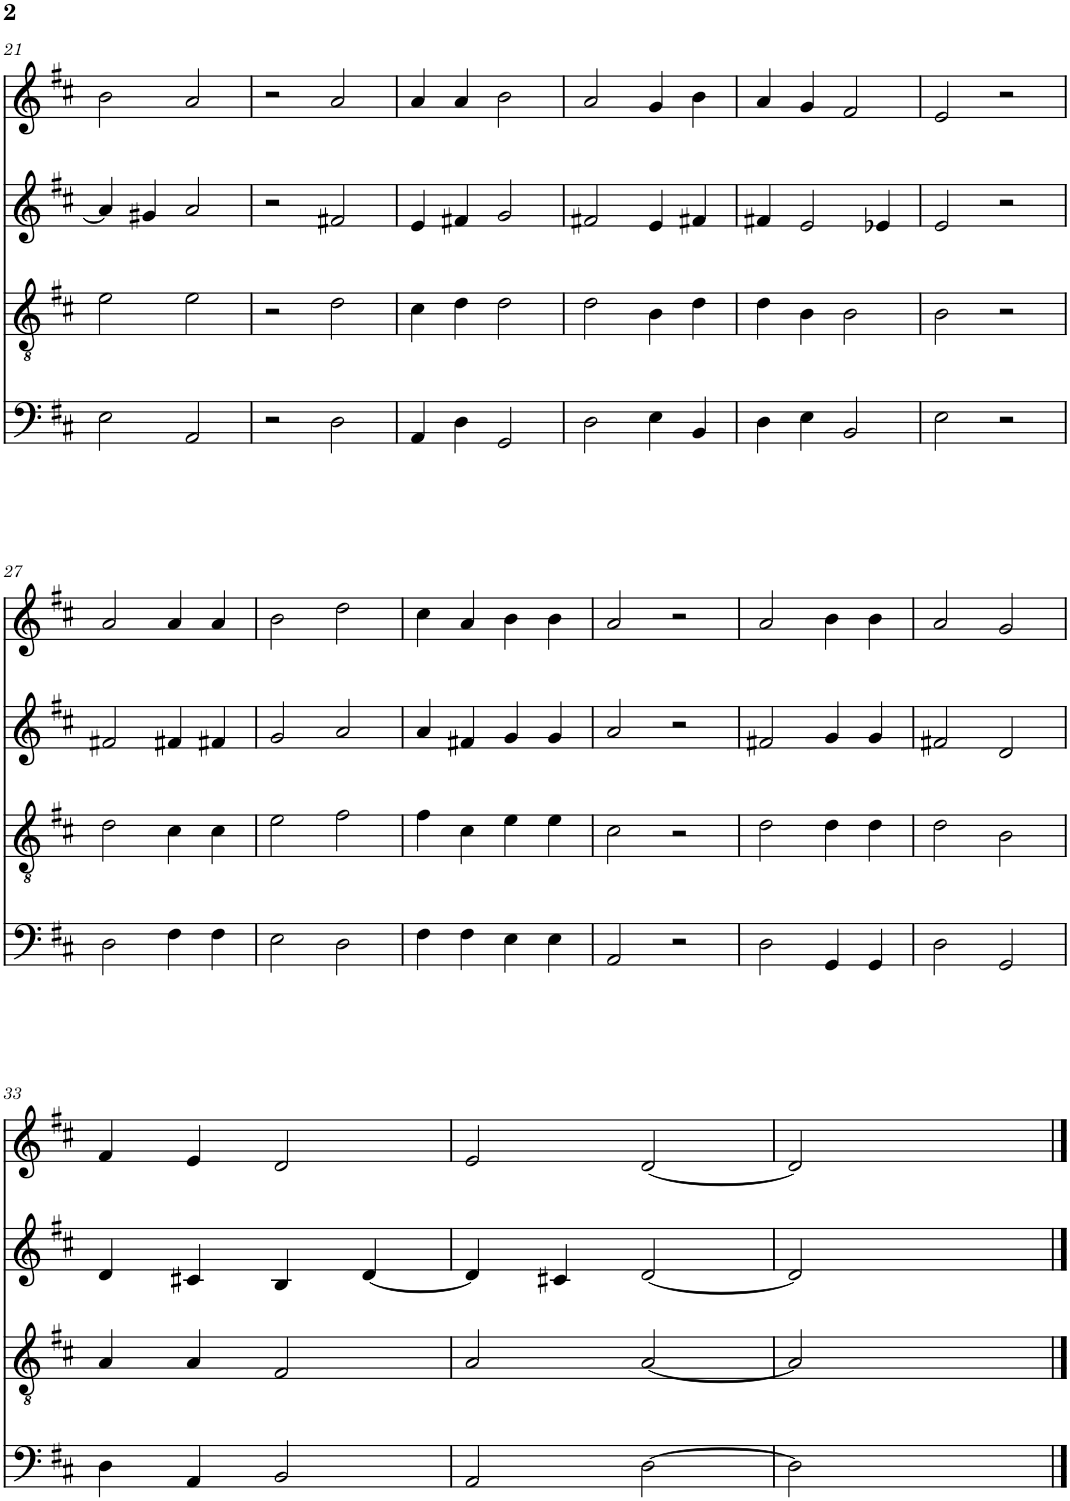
**kern	**kern	**kern	**kern
*part4	*part3	*part2	*part1
*staff4	*staff3	*staff2	*staff1
*I"Piano	*I"Piano	*I"Piano	*I"Piano
*I'Pno	*I'Pno	*I'Pno	*I'Pno
!!LO:PB:g=z
*clefF4	*clefGv2	*clefG2	*clefG2
*k[f#c#]	*k[f#c#]	*k[f#c#]	*k[f#c#]
*M4/4	*M4/4	*M4/4	*M4/4
=21	=21	=21	=21
2E\	2e\	4a/]	2b\
.	.	4g#X/	.
2AA/	2e\	2a/	2a/
=22	=22	=22	=22
2r	2r	2r	2r
2D\	2d\	2f#X/	2a/
=23	=23	=23	=23
4AA/	4c#\	4e/	4a/
4D\	4d\	4f#X/	4a/
2GG/	2d\	2g/	2b\
=24	=24	=24	=24
2D\	2d\	2f#X/	2a/
4E\	4B\	4e/	4g/
4BB/	4d\	4f#X/	4b\
=25	=25	=25	=25
4D\	4d\	4f#X/	4a/
4E\	4B\	2e/	4g/
2BB/	2B\	.	2f#/
.	.	4e-X/	.
=26	=26	=26	=26
2E\	2B\	2e/	2e/
2r	2r	2r	2r
!!LO:LB:g=z
=27	=27	=27	=27
2D\	2d\	2f#X/	2a/
4F#\	4c#\	4f#X/	4a/
4F#\	4c#\	4f#X/	4a/
=28	=28	=28	=28
2E\	2e\	2g/	2b\
2D\	2f#\	2a/	2dd\
=29	=29	=29	=29
4F#\	4f#\	4a/	4cc#\
4F#\	4c#\	4f#X/	4a/
4E\	4e\	4g/	4b\
4E\	4e\	4g/	4b\
=30	=30	=30	=30
2AA/	2c#\	2a/	2a/
2r	2r	2r	2r
=31	=31	=31	=31
2D\	2d\	2f#X/	2a/
4GG/	4d\	4g/	4b\
4GG/	4d\	4g/	4b\
=32	=32	=32	=32
2D\	2d\	2f#X/	2a/
2GG/	2B\	2d/	2g/
!!LO:LB:g=z
=33	=33	=33	=33
4D\	4A/	4d/	4f#/
4AA/	4A/	4c#X/	4e/
2BB/	2F#/	4B/	2d/
.	.	[4d/	.
=34	=34	=34	=34
2AA/	2A/	4d/]	2e/
.	.	4c#X/	.
[2D\	[2A/	[2d/	[2d/
=35	=35	=35	=35
2D\]	2A/]	2d/]	2d/]
2ryy	2ryy	2ryy	2ryy
==	==	==	==
*-	*-	*-	*-
